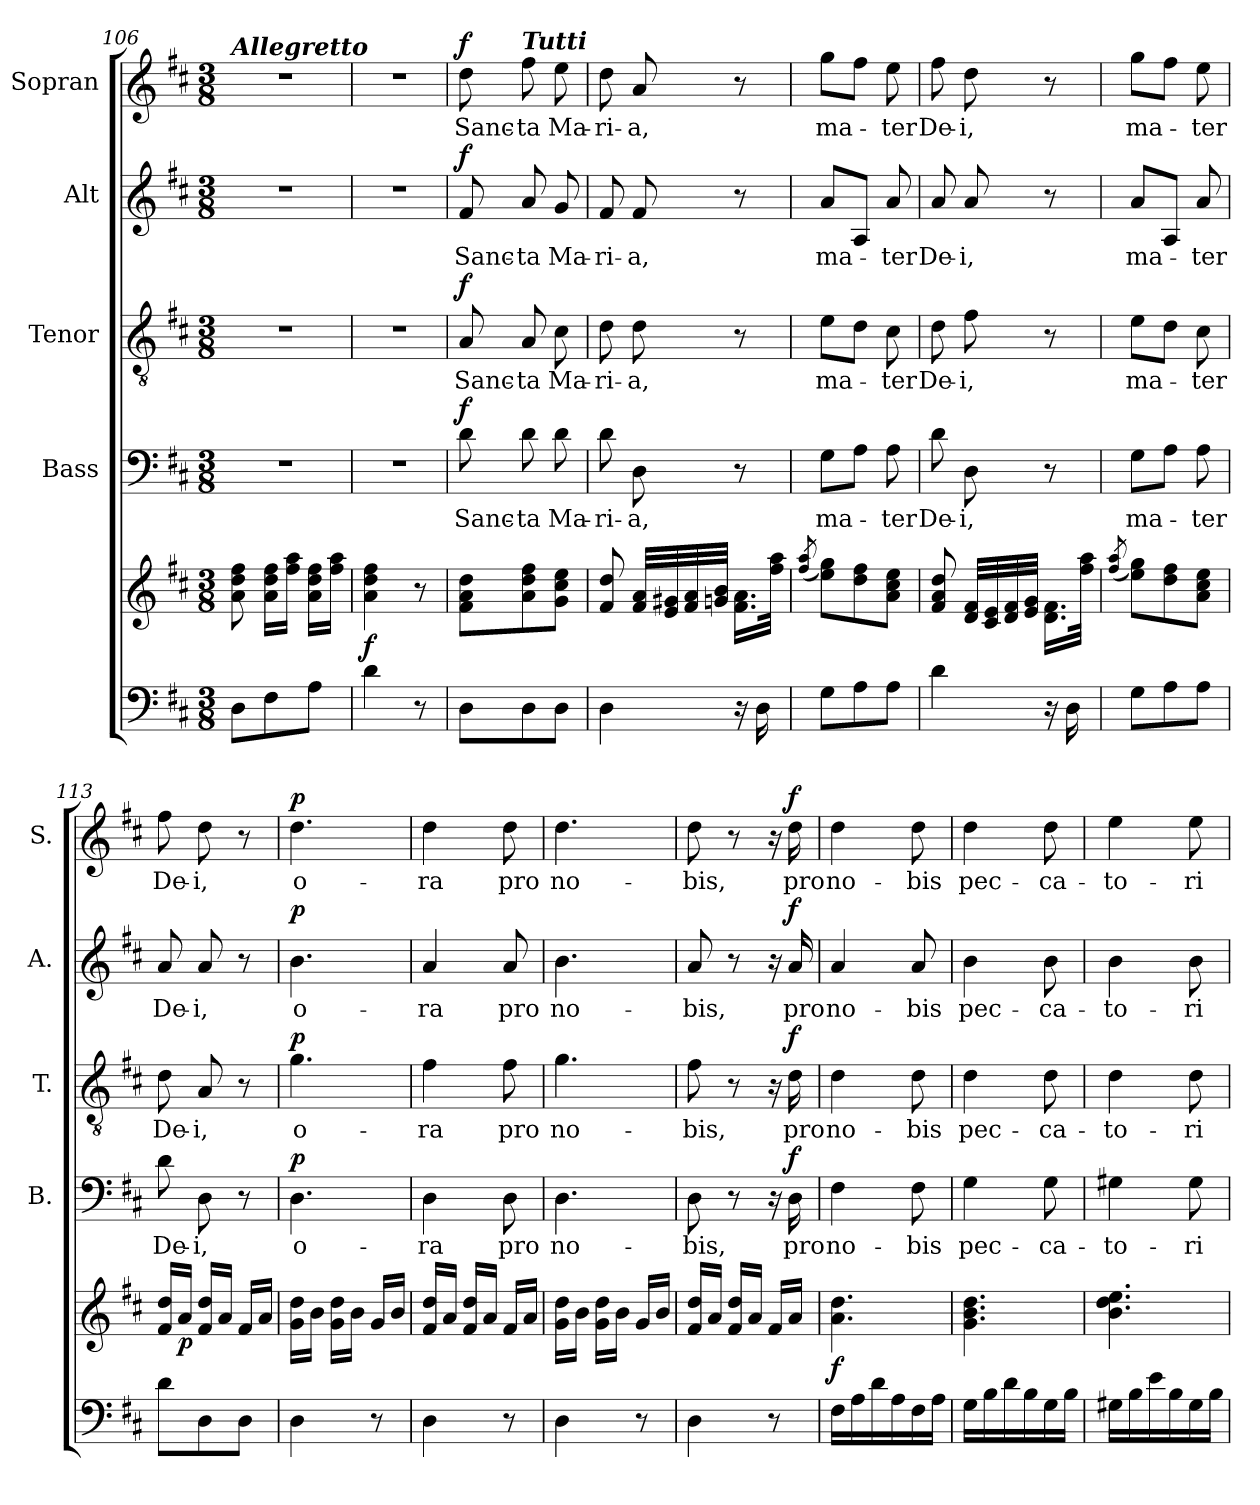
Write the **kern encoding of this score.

**kern	**kern	**dynam	**kern	**text	**dynam	**kern	**text	**dynam	**kern	**text	**dynam	**kern	**text	**dynam
*part5	*part5	*part5	*part4	*part4	*part4	*part3	*part3	*part3	*part2	*part2	*part2	*part1	*part1	*part1
*staff6	*staff5	*staff5/6	*staff4	*staff4	*staff4	*staff3	*staff3	*staff3	*staff2	*staff2	*staff2	*staff1	*staff1	*staff1
*	*	*	*I"Bass	*	*	*I"Tenor	*	*	*I"Alt	*	*	*I"Sopran	*	*
*	*	*	*I'B.	*	*	*I'T.	*	*	*I'A.	*	*	*I'S.	*	*
!!LO:LB:g=z
*clefF4	*clefG2	*	*clefF4	*	*	*clefGv2	*	*	*clefG2	*	*	*clefG2	*	*
*k[f#c#]	*k[f#c#]	*	*k[f#c#]	*	*	*k[f#c#]	*	*	*k[f#c#]	*	*	*k[f#c#]	*	*
*D:	*D:	*	*D:	*	*	*D:	*	*	*D:	*	*	*D:	*	*
*M3/8	*M3/8	*	*M3/8	*	*	*M3/8	*	*	*M3/8	*	*	*M3/8	*	*
=106	=106	=106	=106	=106	=106	=106	=106	=106	=106	=106	=106	=106	=106	=106
!	!	!	!	!	!	!	!	!	!	!	!	!LO:TX:a:Bi:t=Allegretto	!	!
8D\L	8a\ 8dd\ 8ff#\	.	4.r	.	.	4.r	.	.	4.r	.	.	4.r	.	.
8F#\	16a\ 16dd\ 16ff#\LL	.	.	.	.	.	.	.	.	.	.	.	.	.
.	16ff#\ 16aa\JJ	.	.	.	.	.	.	.	.	.	.	.	.	.
8A\J	16a\ 16dd\ 16ff#\LL	.	.	.	.	.	.	.	.	.	.	.	.	.
.	16ff#\ 16aa\JJ	.	.	.	.	.	.	.	.	.	.	.	.	.
=107	=107	=107	=107	=107	=107	=107	=107	=107	=107	=107	=107	=107	=107	=107
!	!	!LO:DY:b	!	!	!	!	!	!	!	!	!	!	!	!
4d\	4a\ 4dd\ 4ff#\	f	4.r	.	.	4.r	.	.	4.r	.	.	4.r	.	.
8r	8r	.	.	.	.	.	.	.	.	.	.	.	.	.
=108	=108	=108	=108	=108	=108	=108	=108	=108	=108	=108	=108	=108	=108	=108
!	!	!	!	!LO:LY:b	!LO:DY:a	!	!LO:LY:b	!LO:DY:a	!	!LO:LY:b	!LO:DY:a	!	!LO:LY:b	!LO:DY:a
8D\L	8f#\ 8a\ 8dd\L	.	8d\	Sanc-	f	8A/	Sanc-	f	8f#/	Sanc-	f	8dd\	Sanc-	f
!	!	!	!	!	!	!	!	!	!	!	!	!LO:TX:a:Bi:t=Tutti	!	!
!	!	!	!	!LO:LY:b	!	!	!LO:LY:b	!	!	!LO:LY:b	!	!	!LO:LY:b	!
8D\	8a\ 8dd\ 8ff#\	.	8d\	-ta	.	8A/	-ta	.	8a/	-ta	.	8ff#\	-ta	.
!	!	!	!	!LO:LY:b	!	!	!LO:LY:b	!	!	!LO:LY:b	!	!	!LO:LY:b	!
8D\J	8g\ 8cc#\ 8ee\J	.	8d\	Ma-	.	8c#\	Ma-	.	8g/	Ma-	.	8ee\	Ma-	.
=109	=109	=109	=109	=109	=109	=109	=109	=109	=109	=109	=109	=109	=109	=109
!	!	!	!	!LO:LY:b	!	!	!LO:LY:b	!	!	!LO:LY:b	!	!	!LO:LY:b	!
4D\	8f#/ 8dd/	.	8d\	-ri-	.	8d\	-ri-	.	8f#/	-ri-	.	8dd\	-ri-	.
!	!	!	!	!LO:LY:b	!	!	!LO:LY:b	!	!	!LO:LY:b	!	!	!LO:LY:b	!
.	32f#/ 32a/LLL	.	8D\	-a,	.	8d\	-a,	.	8f#/	-a,	.	8a/	-a,	.
.	32e/ 32g#X/	.	.	.	.	.	.	.	.	.	.	.	.	.
.	32f#/ 32a/	.	.	.	.	.	.	.	.	.	.	.	.	.
.	32gn/ 32b/JJJ	.	.	.	.	.	.	.	.	.	.	.	.	.
16r	16.f#\ 16.a\LL	.	8r	.	.	8r	.	.	8r	.	.	8r	.	.
16D\	.	.	.	.	.	.	.	.	.	.	.	.	.	.
.	32ff#\ 32aa\JJk	.	.	.	.	.	.	.	.	.	.	.	.	.
=110	=110	=110	=110	=110	=110	=110	=110	=110	=110	=110	=110	=110	=110	=110
.	(>8qff#/ 8qaa/	.	.	.	.	.	.	.	.	.	.	.	.	.
!	!	!	!	!LO:LY:b	!	!	!LO:LY:b	!	!	!LO:LY:b	!	!	!LO:LY:b	!
8G\L	8ee\ 8gg\L)	.	8G\L	ma-	.	8e\L	ma-	.	8a/L	ma-	.	8gg\L	ma-	.
8A\	8dd\ 8ff#\	.	8A\J	.	.	8d\J	.	.	8A/J	.	.	8ff#\J	.	.
!	!	!	!	!LO:LY:b	!	!	!LO:LY:b	!	!	!LO:LY:b	!	!	!LO:LY:b	!
8A\J	8a\ 8cc#\ 8ee\J	.	8A\	-ter	.	8c#\	-ter	.	8a/	-ter	.	8ee\	-ter	.
!!LO:PB:g=z
=111	=111	=111	=111	=111	=111	=111	=111	=111	=111	=111	=111	=111	=111	=111
!	!	!	!	!LO:LY:b	!	!	!LO:LY:b	!	!	!LO:LY:b	!	!	!LO:LY:b	!
4d\	8f#/ 8a/ 8dd/	.	8d\	De-	.	8d\	De-	.	8a/	De-	.	8ff#\	De-	.
!	!	!	!	!LO:LY:b	!	!	!LO:LY:b	!	!	!LO:LY:b	!	!	!LO:LY:b	!
.	32d/ 32f#/LLL	.	8D\	-i,	.	8f#\	-i,	.	8a/	-i,	.	8dd\	-i,	.
.	32c#/ 32e/	.	.	.	.	.	.	.	.	.	.	.	.	.
.	32d/ 32f#/	.	.	.	.	.	.	.	.	.	.	.	.	.
.	32e/ 32g/JJJ	.	.	.	.	.	.	.	.	.	.	.	.	.
16r	16.d\ 16.f#\LL	.	8r	.	.	8r	.	.	8r	.	.	8r	.	.
16D\	.	.	.	.	.	.	.	.	.	.	.	.	.	.
.	32ff#\ 32aa\JJk	.	.	.	.	.	.	.	.	.	.	.	.	.
=112	=112	=112	=112	=112	=112	=112	=112	=112	=112	=112	=112	=112	=112	=112
.	(>8qff#/ 8qaa/	.	.	.	.	.	.	.	.	.	.	.	.	.
!	!	!	!	!LO:LY:b	!	!	!LO:LY:b	!	!	!LO:LY:b	!	!	!LO:LY:b	!
8G\L	8ee\ 8gg\L)	.	8G\L	ma-	.	8e\L	ma-	.	8a/L	ma-	.	8gg\L	ma-	.
8A\	8dd\ 8ff#\	.	8A\J	.	.	8d\J	.	.	8A/J	.	.	8ff#\J	.	.
!	!	!	!	!LO:LY:b	!	!	!LO:LY:b	!	!	!LO:LY:b	!	!	!LO:LY:b	!
8A\J	8a\ 8cc#\ 8ee\J	.	8A\	-ter	.	8c#\	-ter	.	8a/	-ter	.	8ee\	-ter	.
=113	=113	=113	=113	=113	=113	=113	=113	=113	=113	=113	=113	=113	=113	=113
!	!	!	!	!LO:LY:b	!	!	!LO:LY:b	!	!	!LO:LY:b	!	!	!LO:LY:b	!
8d\L	16f#/ 16dd/LL	.	8d\	De-	.	8d\	De-	.	8a/	De-	.	8ff#\	De-	.
!	!	!LO:DY:b	!	!	!	!	!	!	!	!	!	!	!	!
.	16a/JJ	p	.	.	.	.	.	.	.	.	.	.	.	.
!	!	!	!	!LO:LY:b	!	!	!LO:LY:b	!	!	!LO:LY:b	!	!	!LO:LY:b	!
8D\	16f#/ 16dd/LL	.	8D\	-i,	.	8A/	-i,	.	8a/	-i,	.	8dd\	-i,	.
.	16a/JJ	.	.	.	.	.	.	.	.	.	.	.	.	.
8D\J	16f#/LL	.	8r	.	.	8r	.	.	8r	.	.	8r	.	.
.	16a/JJ	.	.	.	.	.	.	.	.	.	.	.	.	.
=114	=114	=114	=114	=114	=114	=114	=114	=114	=114	=114	=114	=114	=114	=114
!	!	!	!	!LO:LY:b	!LO:DY:a	!	!LO:LY:b	!LO:DY:a	!	!LO:LY:b	!LO:DY:a	!	!LO:LY:b	!LO:DY:a
4D\	16g\ 16dd\LL	.	4.D\	o-	p	4.g\	o-	p	4.b\	o-	p	4.dd\	o-	p
.	16b\JJ	.	.	.	.	.	.	.	.	.	.	.	.	.
.	16g\ 16dd\LL	.	.	.	.	.	.	.	.	.	.	.	.	.
.	16b\JJ	.	.	.	.	.	.	.	.	.	.	.	.	.
8r	16g/LL	.	.	.	.	.	.	.	.	.	.	.	.	.
.	16b/JJ	.	.	.	.	.	.	.	.	.	.	.	.	.
=115	=115	=115	=115	=115	=115	=115	=115	=115	=115	=115	=115	=115	=115	=115
!	!	!	!	!LO:LY:b	!	!	!LO:LY:b	!	!	!LO:LY:b	!	!	!LO:LY:b	!
4D\	16f#/ 16dd/LL	.	4D\	-ra	.	4f#\	-ra	.	4a/	-ra	.	4dd\	-ra	.
.	16a/JJ	.	.	.	.	.	.	.	.	.	.	.	.	.
.	16f#/ 16dd/LL	.	.	.	.	.	.	.	.	.	.	.	.	.
.	16a/JJ	.	.	.	.	.	.	.	.	.	.	.	.	.
!	!	!	!	!LO:LY:b	!	!	!LO:LY:b	!	!	!LO:LY:b	!	!	!LO:LY:b	!
8r	16f#/LL	.	8D\	pro	.	8f#\	pro	.	8a/	pro	.	8dd\	pro	.
.	16a/JJ	.	.	.	.	.	.	.	.	.	.	.	.	.
!!LO:LB:g=z
=116	=116	=116	=116	=116	=116	=116	=116	=116	=116	=116	=116	=116	=116	=116
!	!	!	!	!LO:LY:b	!	!	!LO:LY:b	!	!	!LO:LY:b	!	!	!LO:LY:b	!
4D\	16g\ 16dd\LL	.	4.D\	no-	.	4.g\	no-	.	4.b\	no-	.	4.dd\	no-	.
.	16b\JJ	.	.	.	.	.	.	.	.	.	.	.	.	.
.	16g\ 16dd\LL	.	.	.	.	.	.	.	.	.	.	.	.	.
.	16b\JJ	.	.	.	.	.	.	.	.	.	.	.	.	.
8r	16g/LL	.	.	.	.	.	.	.	.	.	.	.	.	.
.	16b/JJ	.	.	.	.	.	.	.	.	.	.	.	.	.
=117	=117	=117	=117	=117	=117	=117	=117	=117	=117	=117	=117	=117	=117	=117
!	!	!	!	!LO:LY:b	!	!	!LO:LY:b	!	!	!LO:LY:b	!	!	!LO:LY:b	!
4D\	16f#/ 16dd/LL	.	8D\	-bis,	.	8f#\	-bis,	.	8a/	-bis,	.	8dd\	-bis,	.
.	16a/JJ	.	.	.	.	.	.	.	.	.	.	.	.	.
.	16f#/ 16dd/LL	.	8r	.	.	8r	.	.	8r	.	.	8r	.	.
.	16a/JJ	.	.	.	.	.	.	.	.	.	.	.	.	.
8r	16f#/LL	.	16r	.	.	16r	.	.	16r	.	.	16r	.	.
!	!	!	!	!LO:LY:b	!LO:DY:a	!	!LO:LY:b	!LO:DY:a	!	!LO:LY:b	!LO:DY:a	!	!LO:LY:b	!LO:DY:a
.	16a/JJ	.	16D\	pro	f	16d\	pro	f	16a/	pro	f	16dd\	pro	f
=118	=118	=118	=118	=118	=118	=118	=118	=118	=118	=118	=118	=118	=118	=118
!	!	!LO:DY:b	!	!LO:LY:b	!	!	!LO:LY:b	!	!	!LO:LY:b	!	!	!LO:LY:b	!
16F#\LL	4.a\ 4.dd\	f	4F#\	no-	.	4d\	no-	.	4a/	no-	.	4dd\	no-	.
16A\	.	.	.	.	.	.	.	.	.	.	.	.	.	.
16d\	.	.	.	.	.	.	.	.	.	.	.	.	.	.
16A\	.	.	.	.	.	.	.	.	.	.	.	.	.	.
!	!	!	!	!LO:LY:b	!	!	!LO:LY:b	!	!	!LO:LY:b	!	!	!LO:LY:b	!
16F#\	.	.	8F#\	-bis	.	8d\	-bis	.	8a/	-bis	.	8dd\	-bis	.
16A\JJ	.	.	.	.	.	.	.	.	.	.	.	.	.	.
=119	=119	=119	=119	=119	=119	=119	=119	=119	=119	=119	=119	=119	=119	=119
!	!	!	!	!LO:LY:b	!	!	!LO:LY:b	!	!	!LO:LY:b	!	!	!LO:LY:b	!
16G\LL	4.g\ 4.b\ 4.dd\	.	4G\	pec-	.	4d\	pec-	.	4b\	pec-	.	4dd\	pec-	.
16B\	.	.	.	.	.	.	.	.	.	.	.	.	.	.
16d\	.	.	.	.	.	.	.	.	.	.	.	.	.	.
16B\	.	.	.	.	.	.	.	.	.	.	.	.	.	.
!	!	!	!	!LO:LY:b	!	!	!LO:LY:b	!	!	!LO:LY:b	!	!	!LO:LY:b	!
16G\	.	.	8G\	-ca-	.	8d\	-ca-	.	8b\	-ca-	.	8dd\	-ca-	.
16B\JJ	.	.	.	.	.	.	.	.	.	.	.	.	.	.
!!LO:PB:g=z
=120	=120	=120	=120	=120	=120	=120	=120	=120	=120	=120	=120	=120	=120	=120
!	!	!	!	!LO:LY:b	!	!	!LO:LY:b	!	!	!LO:LY:b	!	!	!LO:LY:b	!
16G#X\LL	4.b\ 4.dd\ 4.ee\	.	4G#X\	-to-	.	4d\	-to-	.	4b\	-to-	.	4ee\	-to-	.
16B\	.	.	.	.	.	.	.	.	.	.	.	.	.	.
16e\	.	.	.	.	.	.	.	.	.	.	.	.	.	.
16B\	.	.	.	.	.	.	.	.	.	.	.	.	.	.
!	!	!	!	!LO:LY:b	!	!	!LO:LY:b	!	!	!LO:LY:b	!	!	!LO:LY:b	!
16G#\	.	.	8G#\	-ri-	.	8d\	-ri-	.	8b\	-ri-	.	8ee\	-ri-	.
16B\JJ	.	.	.	.	.	.	.	.	.	.	.	.	.	.
=	=	=	=	=	=	=	=	=	=	=	=	=	=	=
*-	*-	*-	*-	*-	*-	*-	*-	*-	*-	*-	*-	*-	*-	*-
